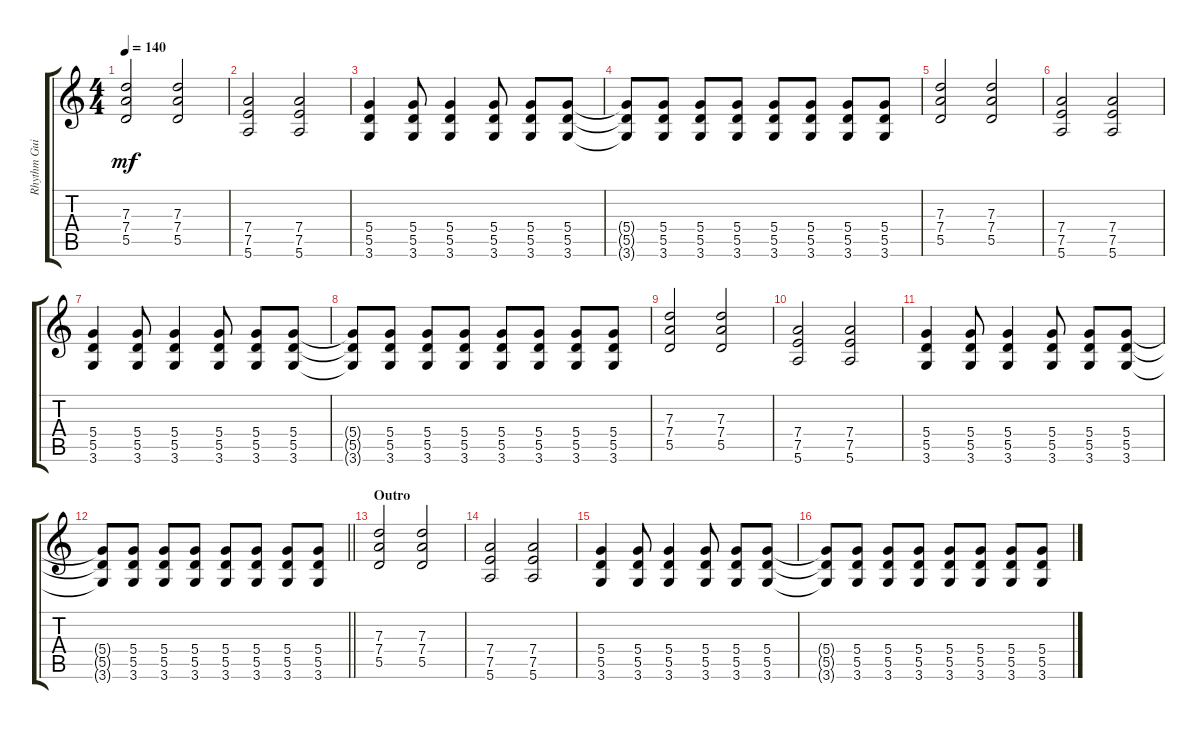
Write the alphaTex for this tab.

\track ("Rhythm Guitar" "Rhythm Gui") {instrument overdrivenguitar}
\staff {score tabs}
\tuning (E4 B3 G3 D3 A2 E2) {hide}
\ts (4 4)
\tempo 140
\clef g2
\ks c
(7.3 7.4 5.5).2{dy mf} (7.3 7.4 5.5).2 |
(7.4 7.5 5.6).2 (7.4 7.5 5.6).2 |
(5.4 5.5 3.6).4 (5.4 5.5 3.6).8 (5.4 5.5 3.6).4 (5.4 5.5 3.6).8 (5.4 5.5 3.6).8 (5.4 5.5 3.6).8 |
(5.4{t} 5.5{t} 3.6{t}).8 (5.4 5.5 3.6).8 (5.4 5.5 3.6).8 (5.4 5.5 3.6).8 (5.4 5.5 3.6).8 (5.4 5.5 3.6).8 (5.4 5.5 3.6).8 (5.4 5.5 3.6).8 |
(7.3 7.4 5.5).2 (7.3 7.4 5.5).2 |
(7.4 7.5 5.6).2 (7.4 7.5 5.6).2 |
(5.4 5.5 3.6).4 (5.4 5.5 3.6).8 (5.4 5.5 3.6).4 (5.4 5.5 3.6).8 (5.4 5.5 3.6).8 (5.4 5.5 3.6).8 |
(5.4{t} 5.5{t} 3.6{t}).8 (5.4 5.5 3.6).8 (5.4 5.5 3.6).8 (5.4 5.5 3.6).8 (5.4 5.5 3.6).8 (5.4 5.5 3.6).8 (5.4 5.5 3.6).8 (5.4 5.5 3.6).8 |
(7.3 7.4 5.5).2 (7.3 7.4 5.5).2 |
(7.4 7.5 5.6).2 (7.4 7.5 5.6).2 |
(5.4 5.5 3.6).4 (5.4 5.5 3.6).8 (5.4 5.5 3.6).4 (5.4 5.5 3.6).8 (5.4 5.5 3.6).8 (5.4 5.5 3.6).8 |
\barLineRight lightlight
(5.4{t} 5.5{t} 3.6{t}).8 (5.4 5.5 3.6).8 (5.4 5.5 3.6).8 (5.4 5.5 3.6).8 (5.4 5.5 3.6).8 (5.4 5.5 3.6).8 (5.4 5.5 3.6).8 (5.4 5.5 3.6).8 |
\section ("" "Outro")
(7.3 7.4 5.5).2 (7.3 7.4 5.5).2 |
(7.4 7.5 5.6).2 (7.4 7.5 5.6).2 |
(5.4 5.5 3.6).4 (5.4 5.5 3.6).8 (5.4 5.5 3.6).4 (5.4 5.5 3.6).8 (5.4 5.5 3.6).8 (5.4 5.5 3.6).8 |
(5.4{t} 5.5{t} 3.6{t}).8 (5.4 5.5 3.6).8 (5.4 5.5 3.6).8 (5.4 5.5 3.6).8 (5.4 5.5 3.6).8 (5.4 5.5 3.6).8 (5.4 5.5 3.6).8 (5.4 5.5 3.6).8
